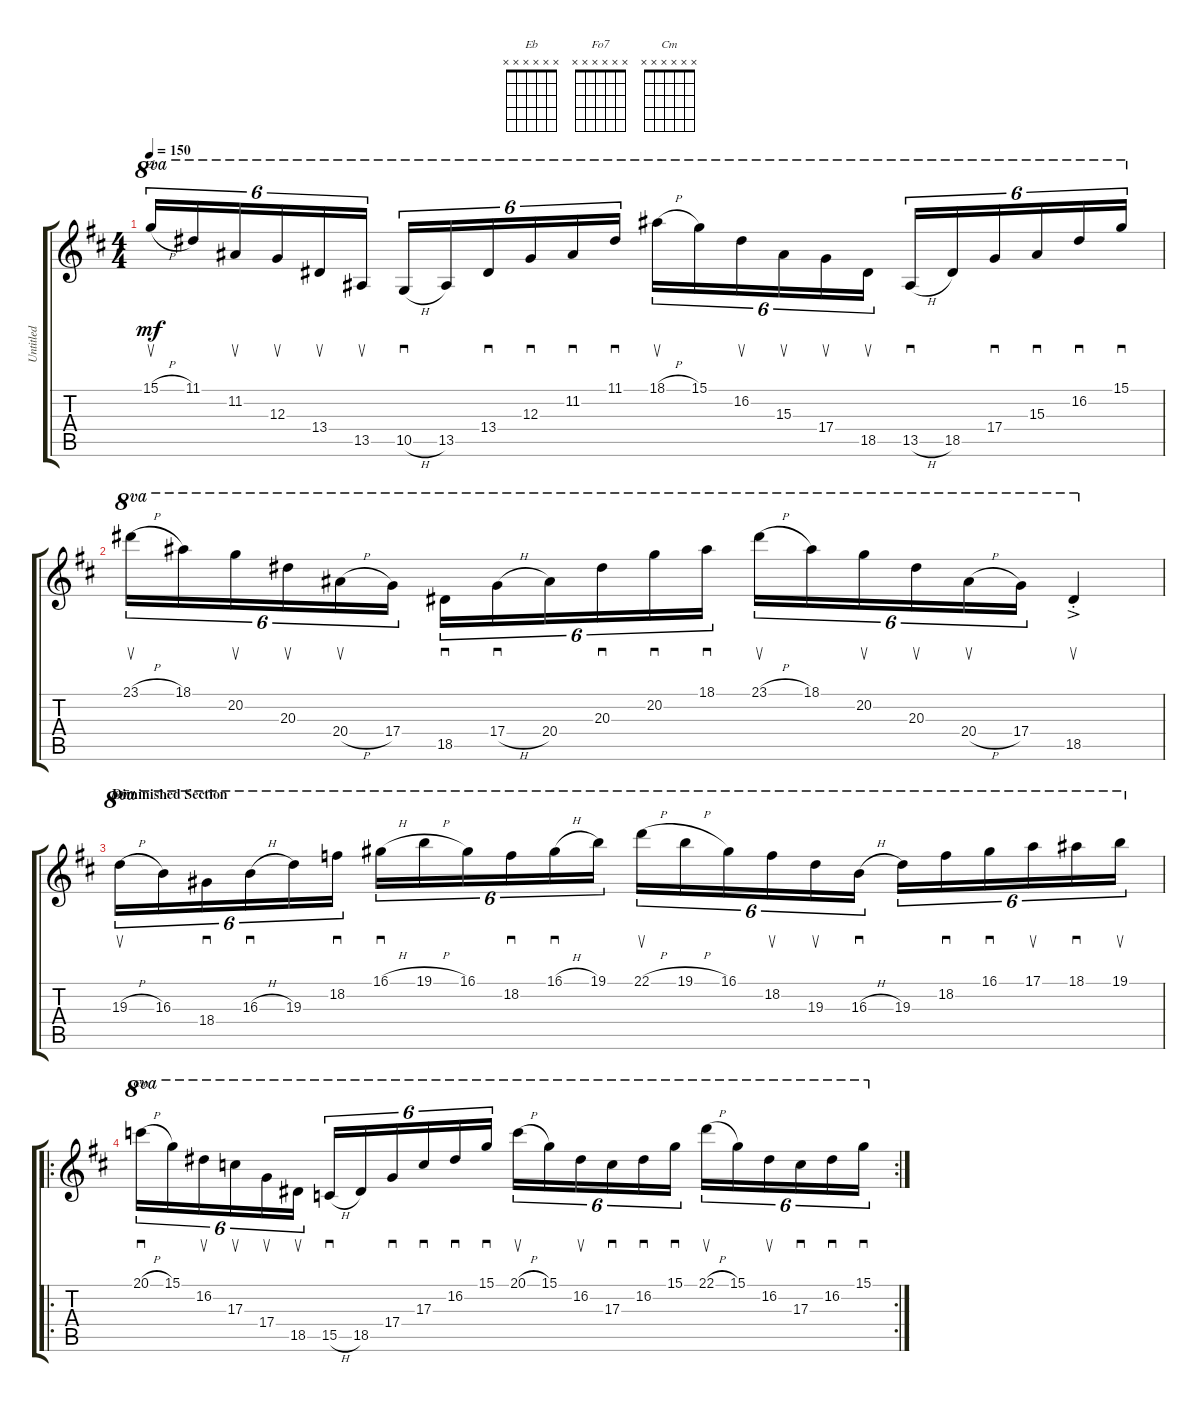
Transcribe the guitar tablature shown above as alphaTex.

\track ("Untitled" "Untitled") {instrument overdrivenguitar}
\staff {score tabs}
\tuning (E4 B3 G3 D3 A2 E2) {hide}
\chord ("Eb" x x x x x x)
\chord ("Fo7" x x x x x x)
\chord ("Cm" x x x x x x)
\ts (4 4)
\tempo 150
\clef g2
\ks d
15.1{h}.16{su tu (6 4) ch "Eb" ot 8va dy mf} 11.1.16{tu (6 4) ot 8va} 11.2.16{su tu (6 4) ot 8va} 12.3.16{su tu (6 4) ot 8va} 13.4.16{su tu (6 4) ot 8va} 13.5.16{su tu (6 4) ot 8va} 10.5{h}.16{sd tu (6 4) ot 8va} 13.5.16{tu (6 4) ot 8va} 13.4.16{sd tu (6 4) ot 8va} 12.3.16{sd tu (6 4) ot 8va} 11.2.16{sd tu (6 4) ot 8va} 11.1.16{sd tu (6 4) ot 8va} 18.1{h}.16{su tu (6 4) ot 8va} 15.1.16{tu (6 4) ot 8va} 16.2.16{su tu (6 4) ot 8va} 15.3.16{su tu (6 4) ot 8va} 17.4.16{su tu (6 4) ot 8va} 18.5.16{su tu (6 4) ot 8va} 13.5{h}.16{sd tu (6 4) ot 8va} 18.5.16{tu (6 4) ot 8va} 17.4.16{sd tu (6 4) ot 8va} 15.3.16{sd tu (6 4) ot 8va} 16.2.16{sd tu (6 4) ot 8va} 15.1.16{sd tu (6 4) ot 8va} |
23.1{h}.16{su tu (6 4) ot 8va} 18.1.16{tu (6 4) ot 8va} 20.2.16{su tu (6 4) ot 8va} 20.3.16{su tu (6 4) ot 8va} 20.4{h}.16{su tu (6 4) ot 8va} 17.4.16{tu (6 4) ot 8va} 18.5.16{sd tu (6 4) ot 8va} 17.4{h}.16{sd tu (6 4) ot 8va} 20.4.16{tu (6 4) ot 8va} 20.3.16{sd tu (6 4) ot 8va} 20.2.16{sd tu (6 4) ot 8va} 18.1.16{sd tu (6 4) ot 8va} 23.1{h}.16{su tu (6 4) ot 8va} 18.1.16{tu (6 4) ot 8va} 20.2.16{su tu (6 4) ot 8va} 20.3.16{su tu (6 4) ot 8va} 20.4{h}.16{su tu (6 4) ot 8va} 17.4.16{tu (6 4) ot 8va} 18.5{ac st}.4{su ot 8va} |
\section ("" "Diminished Section")
19.3{h}.16{su tu (6 4) ch "Fo7" ot 8va} 16.3.16{tu (6 4) ot 8va} 18.4.16{sd tu (6 4) ot 8va} 16.3{h}.16{sd tu (6 4) ot 8va} 19.3.16{tu (6 4) ot 8va} 18.2.16{sd tu (6 4) ot 8va} 16.1{h}.16{sd tu (6 4) ot 8va} 19.1{h}.16{tu (6 4) ot 8va} 16.1.16{tu (6 4) ot 8va} 18.2.16{sd tu (6 4) ot 8va} 16.1{h}.16{sd tu (6 4) ot 8va} 19.1.16{tu (6 4) ot 8va} 22.1{h}.16{su tu (6 4) ot 8va} 19.1{h}.16{tu (6 4) ot 8va} 16.1.16{tu (6 4) ot 8va} 18.2.16{su tu (6 4) ot 8va} 19.3.16{su tu (6 4) ot 8va} 16.3{h}.16{sd tu (6 4) ot 8va} 19.3.16{tu (6 4) ot 8va} 18.2.16{sd tu (6 4) ot 8va} 16.1.16{sd tu (6 4) ot 8va} 17.1.16{su tu (6 4) ot 8va} 18.1.16{sd tu (6 4) ot 8va} 19.1.16{su tu (6 4) ot 8va} |
\ro
\rc 2
20.1{h}.16{sd tu (6 4) ch "Cm" ot 8va} 15.1.16{tu (6 4) ot 8va} 16.2.16{su tu (6 4) ot 8va} 17.3.16{su tu (6 4) ot 8va} 17.4.16{su tu (6 4) ot 8va} 18.5.16{su tu (6 4) ot 8va} 15.5{h}.16{sd tu (6 4) ot 8va} 18.5.16{tu (6 4) ot 8va} 17.4.16{sd tu (6 4) ot 8va} 17.3.16{sd tu (6 4) ot 8va} 16.2.16{sd tu (6 4) ot 8va} 15.1.16{sd tu (6 4) ot 8va} 20.1{h}.16{su tu (6 4) ot 8va} 15.1.16{tu (6 4) ot 8va} 16.2.16{su tu (6 4) ot 8va} 17.3.16{sd tu (6 4) ot 8va} 16.2.16{sd tu (6 4) ot 8va} 15.1.16{sd tu (6 4) ot 8va} 22.1{h}.16{su tu (6 4) ot 8va} 15.1.16{tu (6 4) ot 8va} 16.2.16{su tu (6 4) ot 8va} 17.3.16{sd tu (6 4) ot 8va} 16.2.16{sd tu (6 4) ot 8va} 15.1.16{sd tu (6 4) ot 8va}
